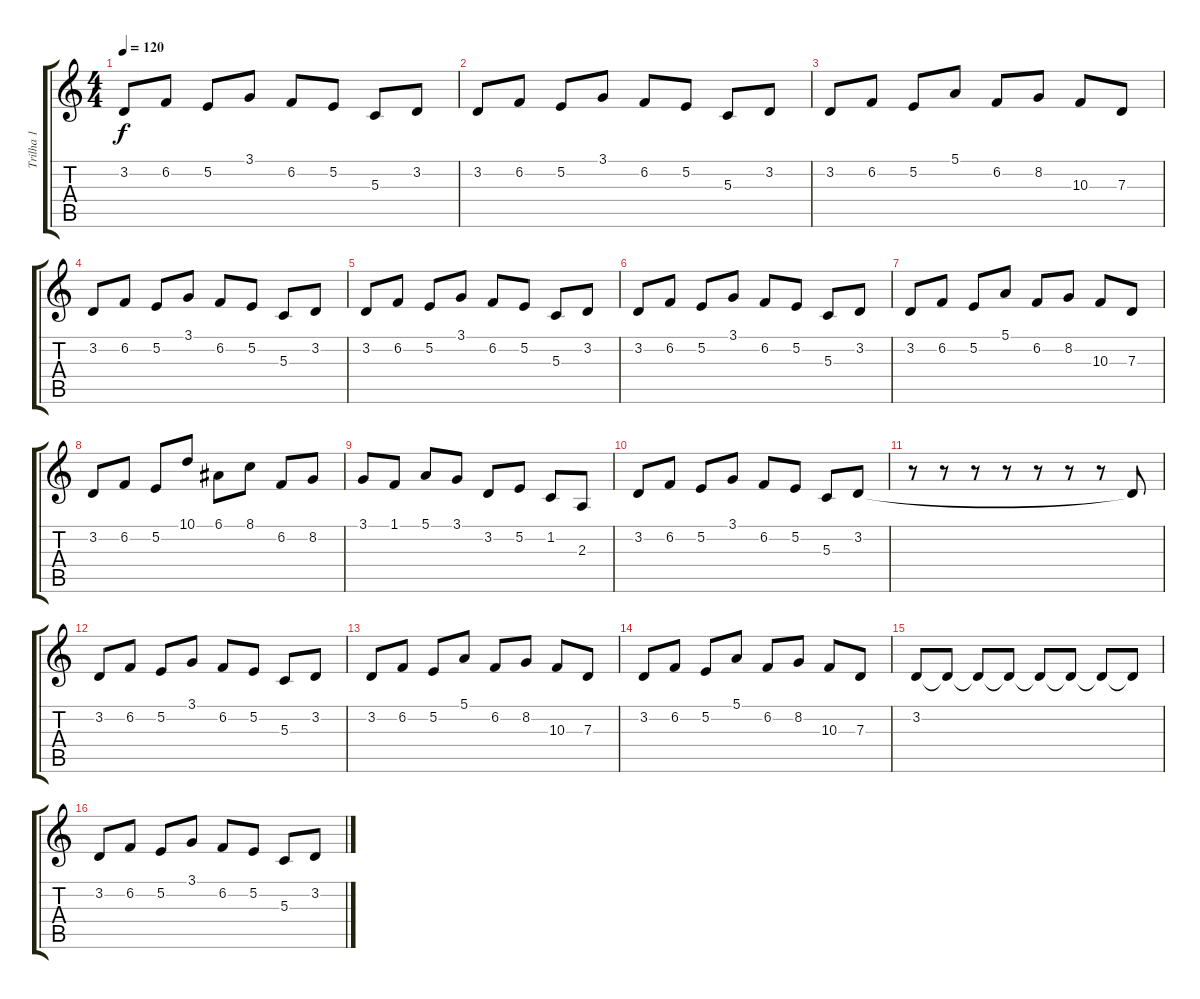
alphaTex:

\track ("Trilha 1" "Trilha 1") {instrument stringensemble1}
\staff {score tabs}
\tuning (E4 B3 G3 D3 A2 E2) {hide}
\ts (4 4)
\tempo 120
\clef g2
\ks c
3.2.8{dy f} 6.2.8 5.2.8 3.1.8 6.2.8 5.2.8 5.3.8 3.2.8 |
3.2.8 6.2.8 5.2.8 3.1.8 6.2.8 5.2.8 5.3.8 3.2.8 |
3.2.8 6.2.8 5.2.8 5.1.8 6.2.8 8.2.8 10.3.8 7.3.8 |
3.2.8 6.2.8 5.2.8 3.1.8 6.2.8 5.2.8 5.3.8 3.2.8 |
3.2.8 6.2.8 5.2.8 3.1.8 6.2.8 5.2.8 5.3.8 3.2.8 |
3.2.8 6.2.8 5.2.8 3.1.8 6.2.8 5.2.8 5.3.8 3.2.8 |
3.2.8 6.2.8 5.2.8 5.1.8 6.2.8 8.2.8 10.3.8 7.3.8 |
3.2.8 6.2.8 5.2.8 10.1.8 6.1.8 8.1.8 6.2.8 8.2.8 |
3.1.8 1.1.8 5.1.8 3.1.8 3.2.8 5.2.8 1.2.8 2.3.8 |
3.2.8 6.2.8 5.2.8 3.1.8 6.2.8 5.2.8 5.3.8 3.2.8 |
r.8 r.8 r.8 r.8 r.8 r.8 r.8 3.2{t}.8 |
3.2.8 6.2.8 5.2.8 3.1.8 6.2.8 5.2.8 5.3.8 3.2.8 |
3.2.8 6.2.8 5.2.8 5.1.8 6.2.8 8.2.8 10.3.8 7.3.8 |
3.2.8 6.2.8 5.2.8 5.1.8 6.2.8 8.2.8 10.3.8 7.3.8 |
3.2.8 3.2{t}.8 3.2{t}.8 3.2{t}.8 3.2{t}.8 3.2{t}.8 3.2{t}.8 3.2{t}.8 |
3.2.8 6.2.8 5.2.8 3.1.8 6.2.8 5.2.8 5.3.8 3.2.8
